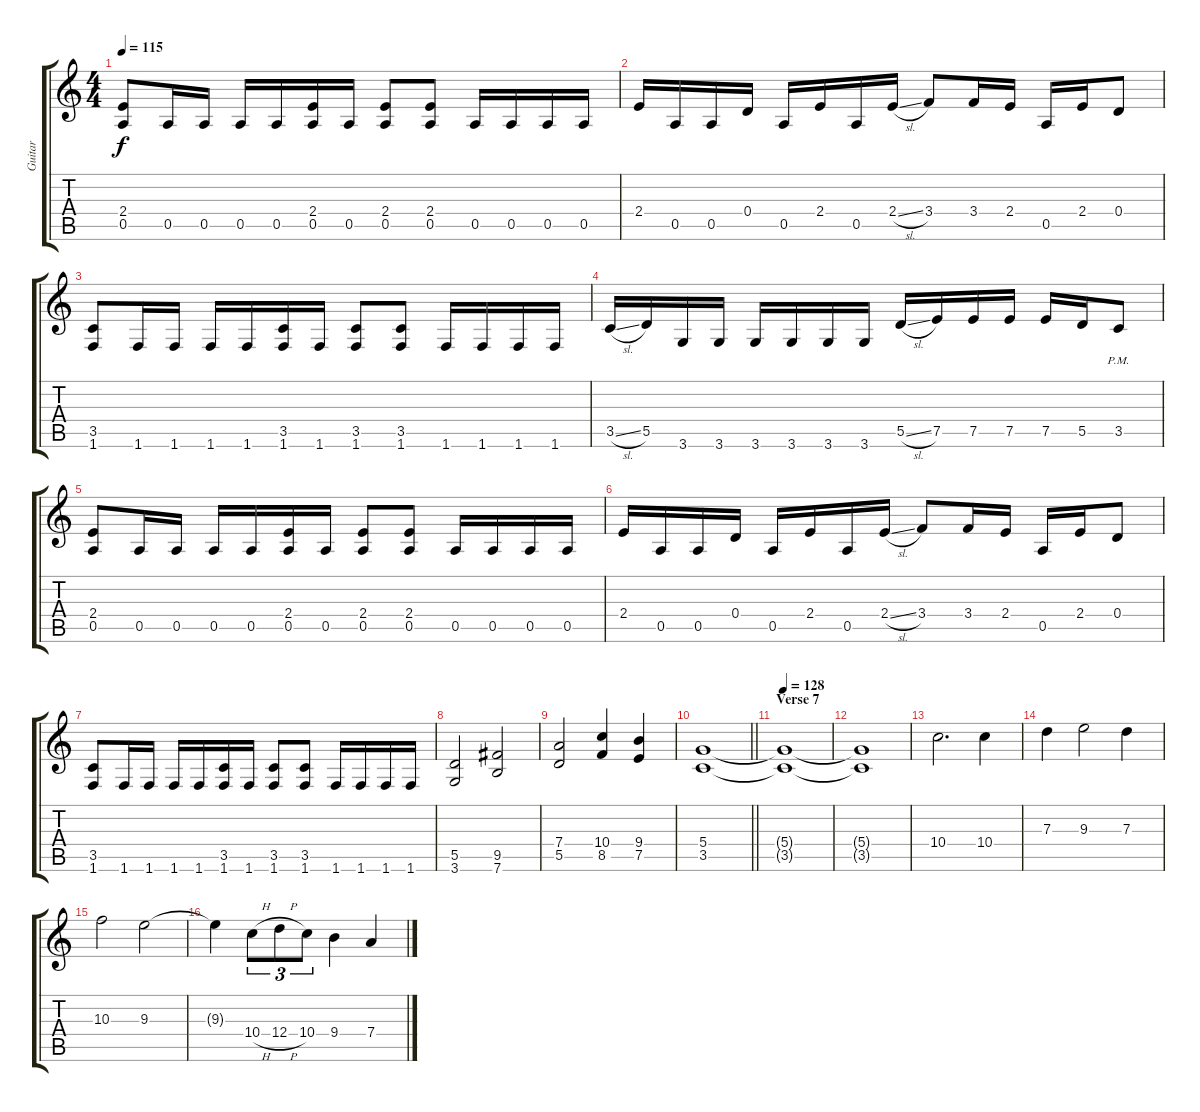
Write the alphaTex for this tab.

\track ("Guitar" "Guitar") {instrument overdrivenguitar}
\staff {score tabs}
\tuning (E4 B3 G3 D3 A2 E2) {hide}
\ts (4 4)
\tempo 115
\clef g2
\ks c
(2.4 0.5).8{dy f} 0.5.16 0.5.16 0.5.16 0.5.16 (2.4 0.5).16 0.5.16 (2.4 0.5).8 (2.4 0.5).8 0.5.16 0.5.16 0.5.16 0.5.16 |
2.4.16 0.5.16 0.5.16 0.4.16 0.5.16 2.4.16 0.5.16 2.4{sl}.16 3.4.8 3.4.16 2.4.16 0.5.16 2.4.16 0.4.8 |
(3.5 1.6).8 1.6.16 1.6.16 1.6.16 1.6.16 (3.5 1.6).16 1.6.16 (3.5 1.6).8 (3.5 1.6).8 1.6.16 1.6.16 1.6.16 1.6.16 |
3.5{sl}.16 5.5.16 3.6.16 3.6.16 3.6.16 3.6.16 3.6.16 3.6.16 5.5{sl}.16 7.5.16 7.5.16 7.5.16 7.5.16 5.5.16 3.5{pm}.8 |
(2.4 0.5).8 0.5.16 0.5.16 0.5.16 0.5.16 (2.4 0.5).16 0.5.16 (2.4 0.5).8 (2.4 0.5).8 0.5.16 0.5.16 0.5.16 0.5.16 |
2.4.16 0.5.16 0.5.16 0.4.16 0.5.16 2.4.16 0.5.16 2.4{sl}.16 3.4.8 3.4.16 2.4.16 0.5.16 2.4.16 0.4.8 |
(3.5 1.6).8 1.6.16 1.6.16 1.6.16 1.6.16 (3.5 1.6).16 1.6.16 (3.5 1.6).8 (3.5 1.6).8 1.6.16 1.6.16 1.6.16 1.6.16 |
(5.5 3.6).2 (9.5 7.6).2 |
(7.4 5.5).2 (10.4 8.5).4 (9.4 7.5).4 |
\barLineRight lightlight
(5.4 3.5).1{balance 8} |
\section ("" "Verse 7")
\tempo 128
(5.4{t} 3.5{t}).1 |
(5.4{t} 3.5{t}).1 |
10.4.2{d volume 10 instrument overdrivenguitar} 10.4.4 |
7.3.4 9.3.2 7.3.4 |
10.3.2 9.3.2 |
9.3{t}.4 10.4{h}.8{tu (3 2)} 12.4{h}.8{tu (3 2)} 10.4.8{tu (3 2)} 9.4.4 7.4.4
